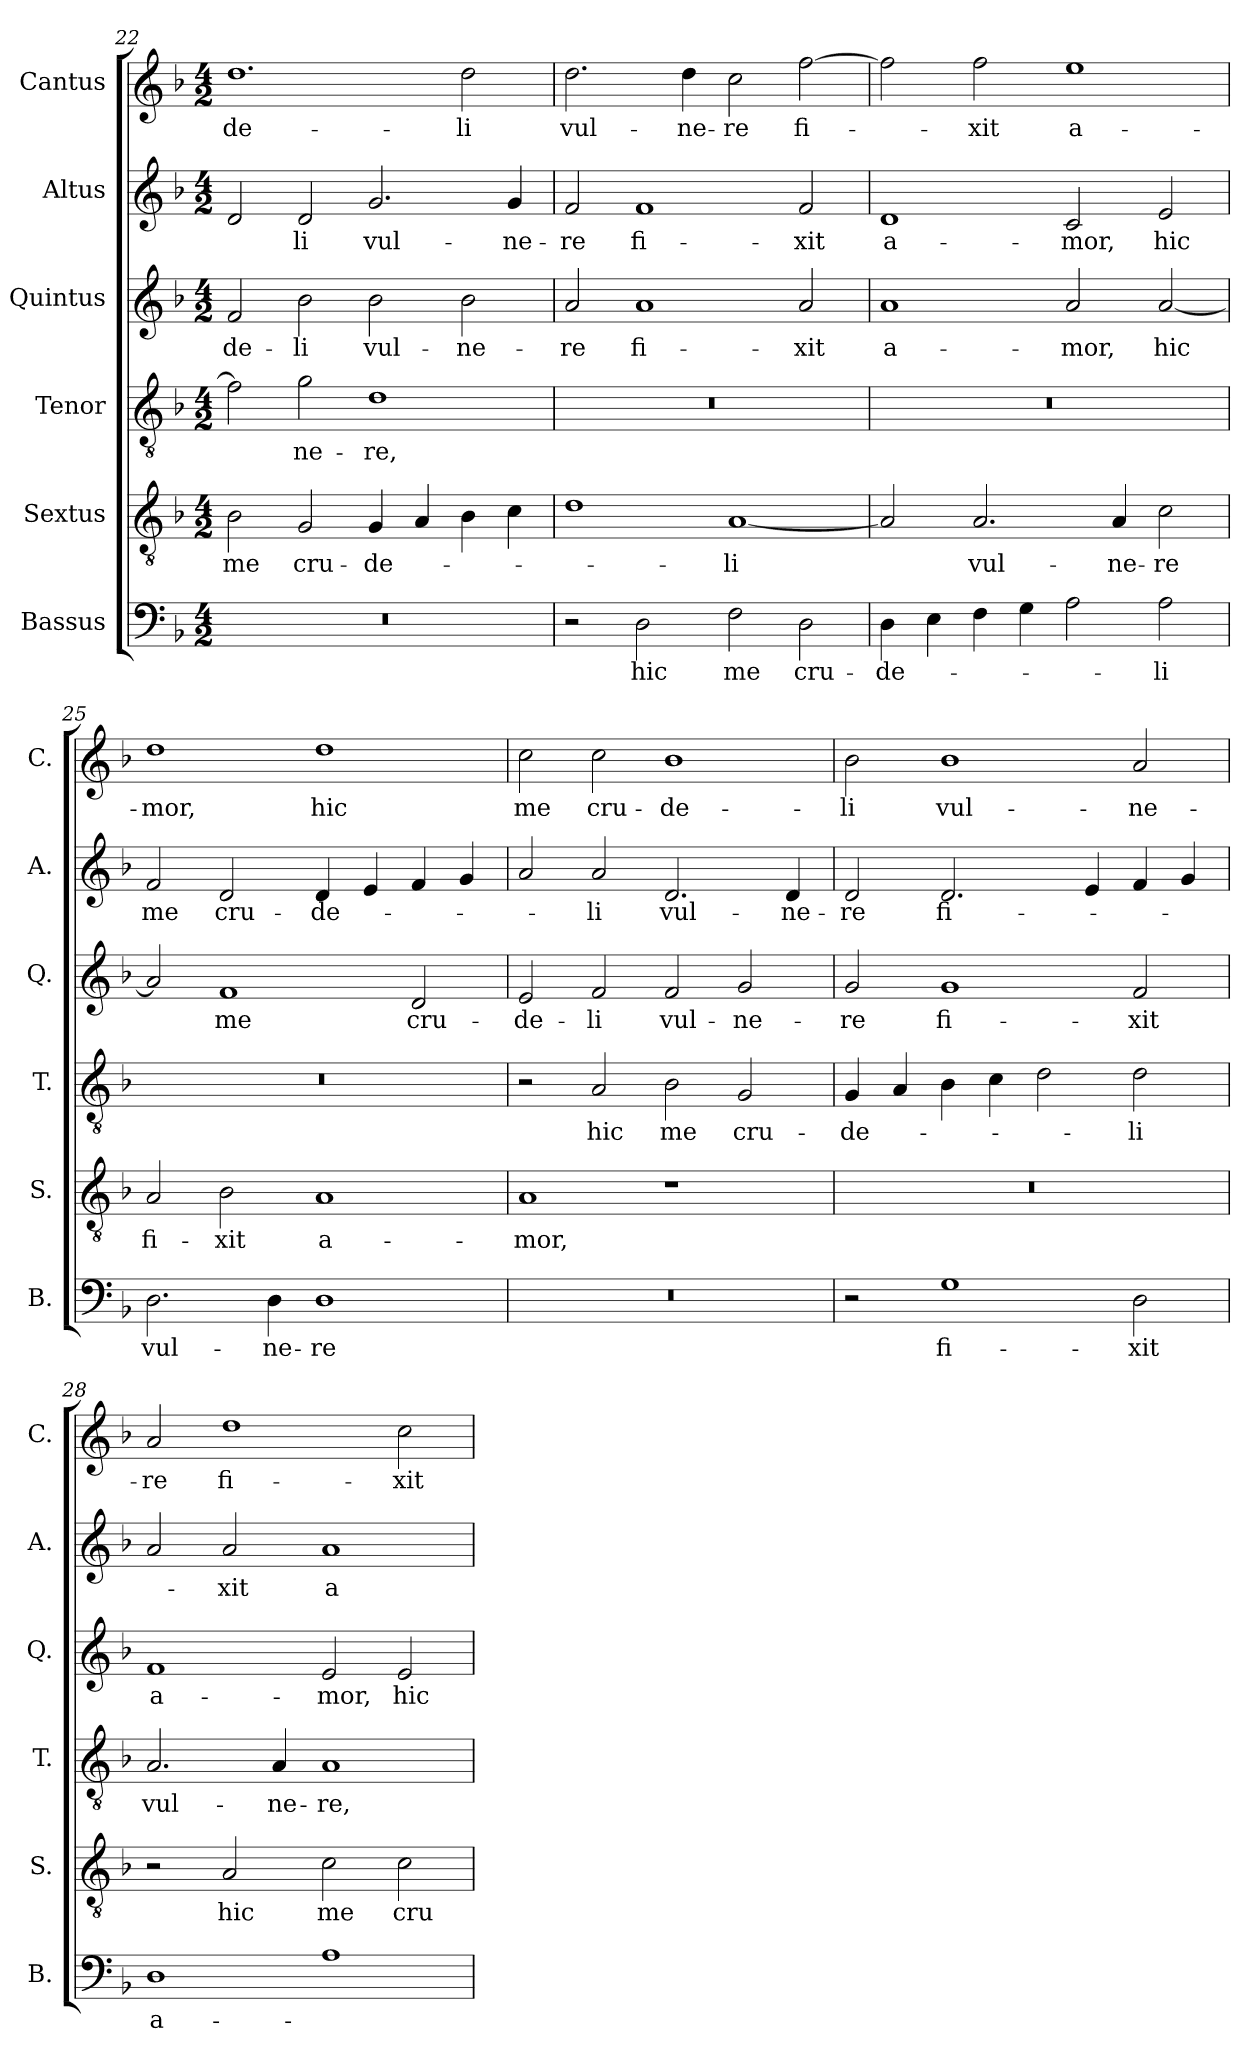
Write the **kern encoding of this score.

**kern	**text	**kern	**text	**kern	**text	**kern	**text	**kern	**text	**kern	**text
*part6	*part6	*part5	*part5	*part4	*part4	*part3	*part3	*part2	*part2	*part1	*part1
*staff6	*staff6	*staff5	*staff5	*staff4	*staff4	*staff3	*staff3	*staff2	*staff2	*staff1	*staff1
*I"Bassus	*	*I"Sextus	*	*I"Tenor	*	*I"Quintus	*	*I"Altus	*	*I"Cantus	*
*I'B.	*	*I'S.	*	*I'T.	*	*I'Q.	*	*I'A.	*	*I'C.	*
*clefF4	*	*clefGv2	*	*clefGv2	*	*clefG2	*	*clefG2	*	*clefG2	*
*k[b-]	*	*k[b-]	*	*k[b-]	*	*k[b-]	*	*k[b-]	*	*k[b-]	*
*M4/2	*	*M4/2	*	*M4/2	*	*M4/2	*	*M4/2	*	*M4/2	*
=22	=22	=22	=22	=22	=22	=22	=22	=22	=22	=22	=22
!	!	!	!LO:LY:b	!	!	!	!LO:LY:b	!	!	!	!LO:LY:b
0r	.	2B-\	me	2f\]	.	2f/	-de-	2d/	.	1.dd	-de-
!	!	!	!LO:LY:b	!	!LO:LY:b	!	!LO:LY:b	!	!LO:LY:b	!	!
.	.	2G/	cru-	2g\	-ne-	2b-\	-li	2d/	-li	.	.
!	!	!	!LO:LY:b	!	!LO:LY:b	!	!LO:LY:b	!	!LO:LY:b	!	!
.	.	4G/	-de-	1d	-re,	2b-\	vul-	2.g/	vul-	.	.
.	.	4A/	.	.	.	.	.	.	.	.	.
!	!	!	!	!	!	!	!LO:LY:b	!	!	!	!LO:LY:b
.	.	4B-\	.	.	.	2b-\	-ne-	.	.	2dd\	-li
!	!	!	!	!	!	!	!	!	!LO:LY:b	!	!
.	.	4c\	.	.	.	.	.	4g/	-ne-	.	.
=23	=23	=23	=23	=23	=23	=23	=23	=23	=23	=23	=23
!	!	!	!	!	!	!	!LO:LY:b	!	!LO:LY:b	!	!LO:LY:b
2r	.	1d	.	0r	.	2a/	-re	2f/	-re	2.dd\	vul-
!	!LO:LY:b	!	!	!	!	!	!LO:LY:b	!	!LO:LY:b	!	!
2D\	hic	.	.	.	.	1a	fi-	1f	fi-	.	.
!	!	!	!	!	!	!	!	!	!	!	!LO:LY:b
.	.	.	.	.	.	.	.	.	.	4dd\	-ne-
!	!LO:LY:b	!	!LO:LY:b	!	!	!	!	!	!	!	!LO:LY:b
2F\	me	[1A	-li	.	.	.	.	.	.	2cc\	-re
!	!LO:LY:b	!	!	!	!	!	!LO:LY:b	!	!LO:LY:b	!	!LO:LY:b
2D\	cru-	.	.	.	.	2a/	-xit	2f/	-xit	[2ff\	fi-
=24	=24	=24	=24	=24	=24	=24	=24	=24	=24	=24	=24
!	!LO:LY:b	!	!	!	!	!	!LO:LY:b	!	!LO:LY:b	!	!
4D\	-de-	2A/]	.	0r	.	1a	a-	1d	a-	2ff\]	.
4E\	.	.	.	.	.	.	.	.	.	.	.
!	!	!	!LO:LY:b	!	!	!	!	!	!	!	!LO:LY:b
4F\	.	2.A/	vul-	.	.	.	.	.	.	2ff\	-xit
4G\	.	.	.	.	.	.	.	.	.	.	.
!	!	!	!	!	!	!	!LO:LY:b	!	!LO:LY:b	!	!LO:LY:b
2A\	.	.	.	.	.	2a/	-mor,	2c/	-mor,	1ee	a-
!	!	!	!LO:LY:b	!	!	!	!	!	!	!	!
.	.	4A/	-ne-	.	.	.	.	.	.	.	.
!	!LO:LY:b	!	!LO:LY:b	!	!	!	!LO:LY:b	!	!LO:LY:b	!	!
2A\	-li	2c\	-re	.	.	[2a/	hic	2e/	hic	.	.
=25	=25	=25	=25	=25	=25	=25	=25	=25	=25	=25	=25
!	!LO:LY:b	!	!LO:LY:b	!	!	!	!	!	!LO:LY:b	!	!LO:LY:b
2.D\	vul-	2A/	fi-	0r	.	2a/]	.	2f/	me	1dd	-mor,
!	!	!	!LO:LY:b	!	!	!	!LO:LY:b	!	!LO:LY:b	!	!
.	.	2B-\	-xit	.	.	1f	me	2d/	cru-	.	.
!	!LO:LY:b	!	!	!	!	!	!	!	!	!	!
4D\	-ne-	.	.	.	.	.	.	.	.	.	.
!	!LO:LY:b	!	!LO:LY:b	!	!	!	!	!	!LO:LY:b	!	!LO:LY:b
1D	-re	1A	a-	.	.	.	.	4d/	-de-	1dd	hic
.	.	.	.	.	.	.	.	4e/	.	.	.
!	!	!	!	!	!	!	!LO:LY:b	!	!	!	!
.	.	.	.	.	.	2d/	cru-	4f/	.	.	.
.	.	.	.	.	.	.	.	4g/	.	.	.
=26	=26	=26	=26	=26	=26	=26	=26	=26	=26	=26	=26
!	!	!	!LO:LY:b	!	!	!	!LO:LY:b	!	!	!	!LO:LY:b
0r	.	1A	-mor,	2r	.	2e/	-de-	2a/	.	2cc\	me
!	!	!	!	!	!LO:LY:b	!	!LO:LY:b	!	!LO:LY:b	!	!LO:LY:b
.	.	.	.	2A/	hic	2f/	-li	2a/	-li	2cc\	cru-
!	!	!	!	!	!LO:LY:b	!	!LO:LY:b	!	!LO:LY:b	!	!LO:LY:b
.	.	1r	.	2B-\	me	2f/	vul-	2.d/	vul-	1b-	-de-
!	!	!	!	!	!LO:LY:b	!	!LO:LY:b	!	!	!	!
.	.	.	.	2G/	cru-	2g/	-ne-	.	.	.	.
!	!	!	!	!	!	!	!	!	!LO:LY:b	!	!
.	.	.	.	.	.	.	.	4d/	-ne-	.	.
!!LO:LB:g=z
=27	=27	=27	=27	=27	=27	=27	=27	=27	=27	=27	=27
!	!	!	!	!	!LO:LY:b	!	!LO:LY:b	!	!LO:LY:b	!	!LO:LY:b
2r	.	0r	.	4G/	-de-	2g/	-re	2d/	-re	2b-\	-li
.	.	.	.	4A/	.	.	.	.	.	.	.
!	!LO:LY:b	!	!	!	!	!	!LO:LY:b	!	!LO:LY:b	!	!LO:LY:b
1G	fi-	.	.	4B-\	.	1g	fi-	2.d/	fi-	1b-	vul-
.	.	.	.	4c\	.	.	.	.	.	.	.
.	.	.	.	2d\	.	.	.	.	.	.	.
.	.	.	.	.	.	.	.	4e/	.	.	.
!	!LO:LY:b	!	!	!	!LO:LY:b	!	!LO:LY:b	!	!	!	!LO:LY:b
2D\	-xit	.	.	2d\	-li	2f/	-xit	4f/	.	2a/	-ne-
.	.	.	.	.	.	.	.	4g/	.	.	.
=28	=28	=28	=28	=28	=28	=28	=28	=28	=28	=28	=28
!	!LO:LY:b	!	!	!	!LO:LY:b	!	!LO:LY:b	!	!	!	!LO:LY:b
1D	a-	2r	.	2.A/	vul-	1f	a-	2a/	.	2a/	-re
!	!	!	!LO:LY:b	!	!	!	!	!	!LO:LY:b	!	!LO:LY:b
.	.	2A/	hic	.	.	.	.	2a/	-xit	1dd	fi-
!	!	!	!	!	!LO:LY:b	!	!	!	!	!	!
.	.	.	.	4A/	-ne-	.	.	.	.	.	.
!	!	!	!LO:LY:b	!	!LO:LY:b	!	!LO:LY:b	!	!LO:LY:b	!	!
1A	.	2c\	me	1A	-re,	2e/	-mor,	1a	a-	.	.
!	!	!	!LO:LY:b	!	!	!	!LO:LY:b	!	!	!	!LO:LY:b
.	.	2c\	cru-	.	.	2e/	hic	.	.	2cc\	-xit
=	=	=	=	=	=	=	=	=	=	=	=
*-	*-	*-	*-	*-	*-	*-	*-	*-	*-	*-	*-
